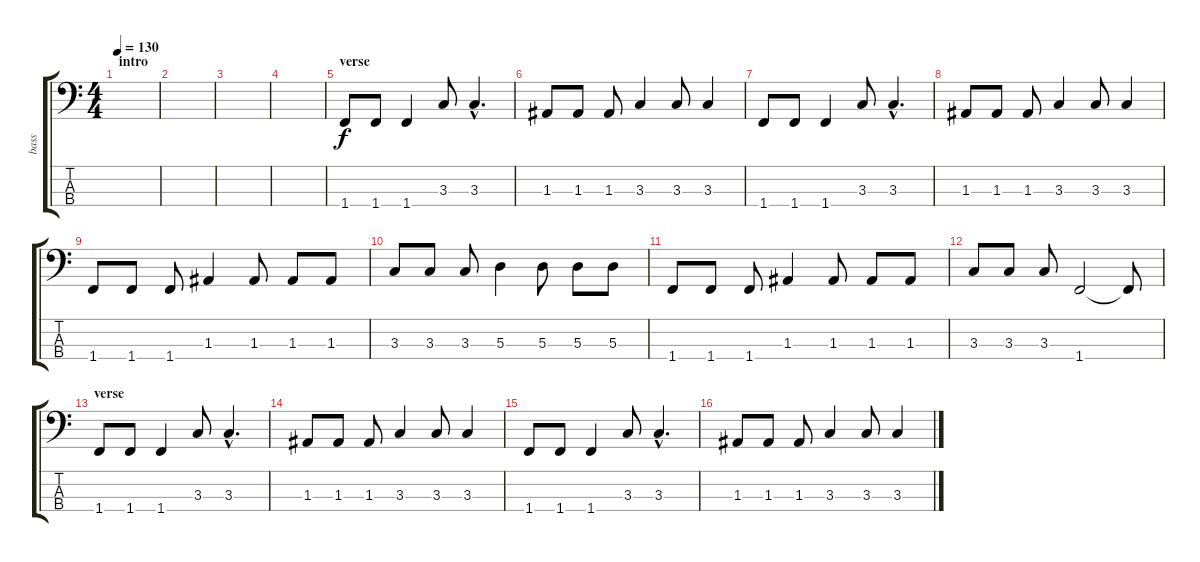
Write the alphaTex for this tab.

\track ("bass" "bass") {instrument electricbasspick}
\staff {score tabs}
\tuning (G2 D2 A1 E1) {hide}
\ts (4 4)
\section ("" "intro")
\tempo 130
\clef f4
\ks c
|
|
|
|
\section ("" "verse")
1.4.8 1.4.8 1.4.4 3.3.8 3.3{hac}.4{d} |
1.3.8 1.3.8 1.3.8 3.3.4 3.3.8 3.3.4 |
1.4.8 1.4.8 1.4.4 3.3.8 3.3{hac}.4{d} |
1.3.8 1.3.8 1.3.8 3.3.4 3.3.8 3.3.4 |
1.4.8 1.4.8 1.4.8 1.3.4 1.3.8 1.3.8 1.3.8 |
3.3.8 3.3.8 3.3.8 5.3.4 5.3.8 5.3.8 5.3.8 |
1.4.8 1.4.8 1.4.8 1.3.4 1.3.8 1.3.8 1.3.8 |
3.3.8 3.3.8 3.3.8 1.4.2 1.4{t}.8 |
\section ("" "verse")
1.4.8 1.4.8 1.4.4 3.3.8 3.3{hac}.4{d} |
1.3.8 1.3.8 1.3.8 3.3.4 3.3.8 3.3.4 |
1.4.8 1.4.8 1.4.4 3.3.8 3.3{hac}.4{d} |
1.3.8 1.3.8 1.3.8 3.3.4 3.3.8 3.3.4
